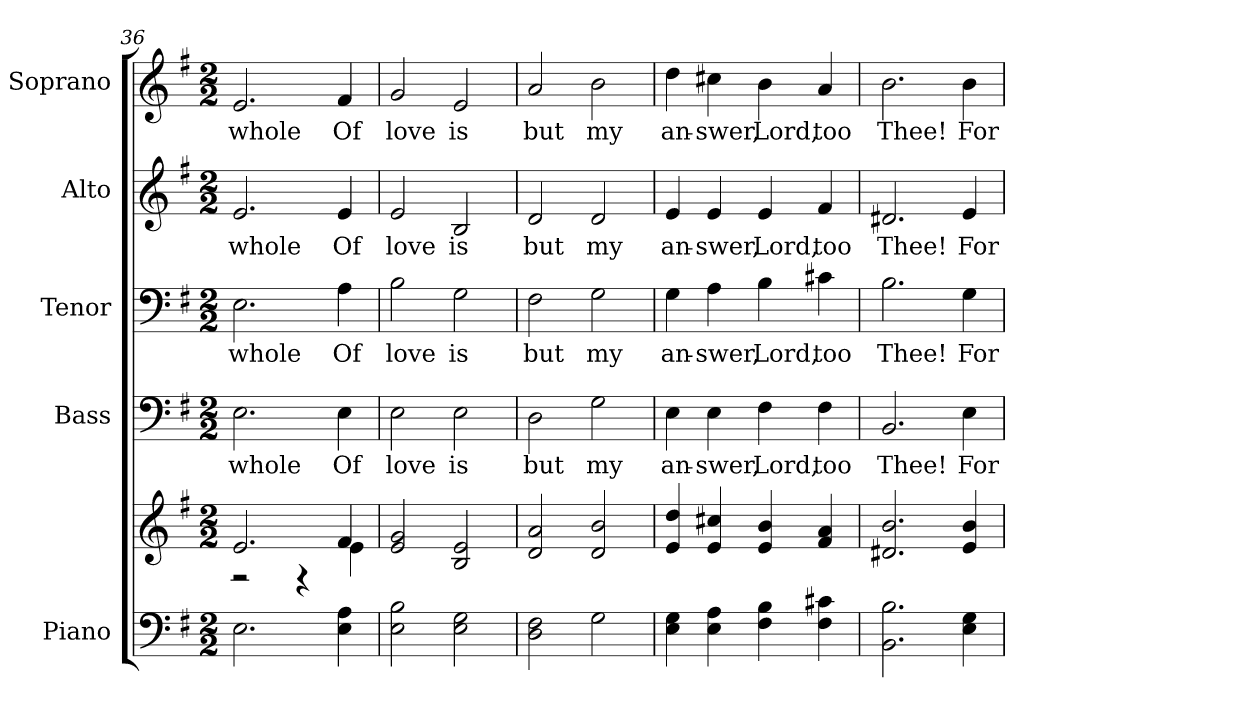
**kern	**kern	**kern	**text	**kern	**text	**kern	**text	**kern	**text
*part5	*part5	*part4	*part4	*part3	*part3	*part2	*part2	*part1	*part1
*staff6	*staff5	*staff4	*staff4	*staff3	*staff3	*staff2	*staff2	*staff1	*staff1
*I"Piano	*	*I"Bass	*	*I"Tenor	*	*I"Alto	*	*I"Soprano	*
*I'Pno.	*	*I'B.	*	*I'T.	*	*I'A.	*	*I'S.	*
*clefF4	*clefG2	*clefF4	*	*clefF4	*	*clefG2	*	*clefG2	*
*k[f#]	*k[f#]	*k[f#]	*	*k[f#]	*	*k[f#]	*	*k[f#]	*
*G:	*G:	*G:	*	*G:	*	*G:	*	*G:	*
*M2/2	*M2/2	*M2/2	*	*M2/2	*	*M2/2	*	*M2/2	*
=36	=36	=36	=36	=36	=36	=36	=36	=36	=36
*	*^	*	*	*	*	*	*	*	*
!	!	!	!	!LO:LY:b:color=#000000	!	!	!	!	!	!
!	!	!	!	!	!	!LO:LY:b:color=#000000	!	!	!	!
!	!	!	!	!	!	!	!	!LO:LY:b:color=#000000	!	!
!	!	!	!	!	!	!	!	!	!	!LO:LY:b:color=#000000
2.Ei\	2.ei/	2r	2.Ei\	whole	2.Ei\	whole	2.ei/	whole	2.ei/	whole
.	.	4r	.	.	.	.	.	.	.	.
!	!	!	!	!LO:LY:b:color=#000000	!	!	!	!	!	!
!	!	!	!	!	!	!LO:LY:b:color=#000000	!	!	!	!
!	!	!	!	!	!	!	!	!LO:LY:b:color=#000000	!	!
!	!	!	!	!	!	!	!	!	!	!LO:LY:b:color=#000000
4Ei\ 4Ai	4f#i/	4ei\	4Ei\	Of	4Ai\	Of	4ei/	Of	4f#i/	Of
*	*v	*v	*	*	*	*	*	*	*	*
!!LO:PB:g=z
=37	=37	=37	=37	=37	=37	=37	=37	=37	=37
*	*^	*	*	*	*	*	*	*	*
!	!	!	!	!LO:LY:b:color=#000000	!	!	!	!	!	!
*	*v	*v	*	*	*	*	*	*	*	*
*	*^	*	*	*	*	*	*	*	*
!	!	!	!	!	!	!LO:LY:b:color=#000000	!	!	!	!
*	*v	*v	*	*	*	*	*	*	*	*
*	*^	*	*	*	*	*	*	*	*
!	!	!	!	!	!	!	!	!LO:LY:b:color=#000000	!	!
*	*v	*v	*	*	*	*	*	*	*	*
*	*^	*	*	*	*	*	*	*	*
!	!	!	!	!	!	!	!	!	!	!LO:LY:b:color=#000000
*	*v	*v	*	*	*	*	*	*	*	*
2Ei\ 2Bi	2ei/ 2gi	2Ei\	love	2Bi\	love	2ei/	love	2gi/	love
!	!	!	!LO:LY:b:color=#000000	!	!	!	!	!	!
!	!	!	!	!	!LO:LY:b:color=#000000	!	!	!	!
!	!	!	!	!	!	!	!LO:LY:b:color=#000000	!	!
!	!	!	!	!	!	!	!	!	!LO:LY:b:color=#000000
2Ei\ 2Gi	2Bi/ 2ei	2Ei\	is	2Gi\	is	2Bi/	is	2ei/	is
=38	=38	=38	=38	=38	=38	=38	=38	=38	=38
!	!	!	!LO:LY:b:color=#000000	!	!	!	!	!	!
!	!	!	!	!	!LO:LY:b:color=#000000	!	!	!	!
!	!	!	!	!	!	!	!LO:LY:b:color=#000000	!	!
!	!	!	!	!	!	!	!	!	!LO:LY:b:color=#000000
2Di\ 2F#i	2di/ 2ai	2Di\	but	2F#i\	but	2di/	but	2ai/	but
!	!	!	!LO:LY:b:color=#000000	!	!	!	!	!	!
!	!	!	!	!	!LO:LY:b:color=#000000	!	!	!	!
!	!	!	!	!	!	!	!LO:LY:b:color=#000000	!	!
!	!	!	!	!	!	!	!	!	!LO:LY:b:color=#000000
2Gi\	2di/ 2bi	2Gi\	my	2Gi\	my	2di/	my	2bi\	my
=39	=39	=39	=39	=39	=39	=39	=39	=39	=39
!	!	!	!LO:LY:b:color=#000000	!	!	!	!	!	!
!	!	!	!	!	!LO:LY:b:color=#000000	!	!	!	!
!	!	!	!	!	!	!	!LO:LY:b:color=#000000	!	!
!	!	!	!	!	!	!	!	!	!LO:LY:b:color=#000000
4Ei\ 4Gi	4ei/ 4ddi	4Ei\	an-	4Gi\	an-	4ei/	an-	4ddi\	an-
!	!	!	!LO:LY:b:color=#000000	!	!	!	!	!	!
!	!	!	!	!	!LO:LY:b:color=#000000	!	!	!	!
!	!	!	!	!	!	!	!LO:LY:b:color=#000000	!	!
!	!	!	!	!	!	!	!	!	!LO:LY:b:color=#000000
4Ei\ 4Ai	4ei/ 4cc#Xi	4Ei\	-swer,	4Ai\	-swer,	4ei/	-swer,	4cc#Xi\	-swer,
!	!	!	!LO:LY:b:color=#000000	!	!	!	!	!	!
!	!	!	!	!	!LO:LY:b:color=#000000	!	!	!	!
!	!	!	!	!	!	!	!LO:LY:b:color=#000000	!	!
!	!	!	!	!	!	!	!	!	!LO:LY:b:color=#000000
4F#i\ 4Bi	4ei/ 4bi	4F#i\	Lord,	4Bi\	Lord,	4ei/	Lord,	4bi\	Lord,
!	!	!	!LO:LY:b:color=#000000	!	!	!	!	!	!
!	!	!	!	!	!LO:LY:b:color=#000000	!	!	!	!
!	!	!	!	!	!	!	!LO:LY:b:color=#000000	!	!
!	!	!	!	!	!	!	!	!	!LO:LY:b:color=#000000
4F#i\ 4c#Xi	4f#i/ 4ai	4F#i\	too	4c#Xi\	too	4f#i/	too	4ai/	too
!!LO:PB:g=z
=40	=40	=40	=40	=40	=40	=40	=40	=40	=40
!	!	!	!LO:LY:b:color=#000000	!	!	!	!	!	!
!	!	!	!	!	!LO:LY:b:color=#000000	!	!	!	!
!	!	!	!	!	!	!	!LO:LY:b:color=#000000	!	!
!	!	!	!	!	!	!	!	!	!LO:LY:b:color=#000000
2.BBi\ 2.Bi	2.d#Xi/ 2.bi	2.BBi/	Thee!	2.Bi\	Thee!	2.d#Xi/	Thee!	2.bi\	Thee!
!	!	!	!LO:LY:b:color=#000000	!	!	!	!	!	!
!	!	!	!	!	!LO:LY:b:color=#000000	!	!	!	!
!	!	!	!	!	!	!	!LO:LY:b:color=#000000	!	!
!	!	!	!	!	!	!	!	!	!LO:LY:b:color=#000000
4Ei\ 4Gi	4ei/ 4bi	4Ei\	For	4Gi\	For	4ei/	For	4bi\	For
=	=	=	=	=	=	=	=	=	=
*-	*-	*-	*-	*-	*-	*-	*-	*-	*-
